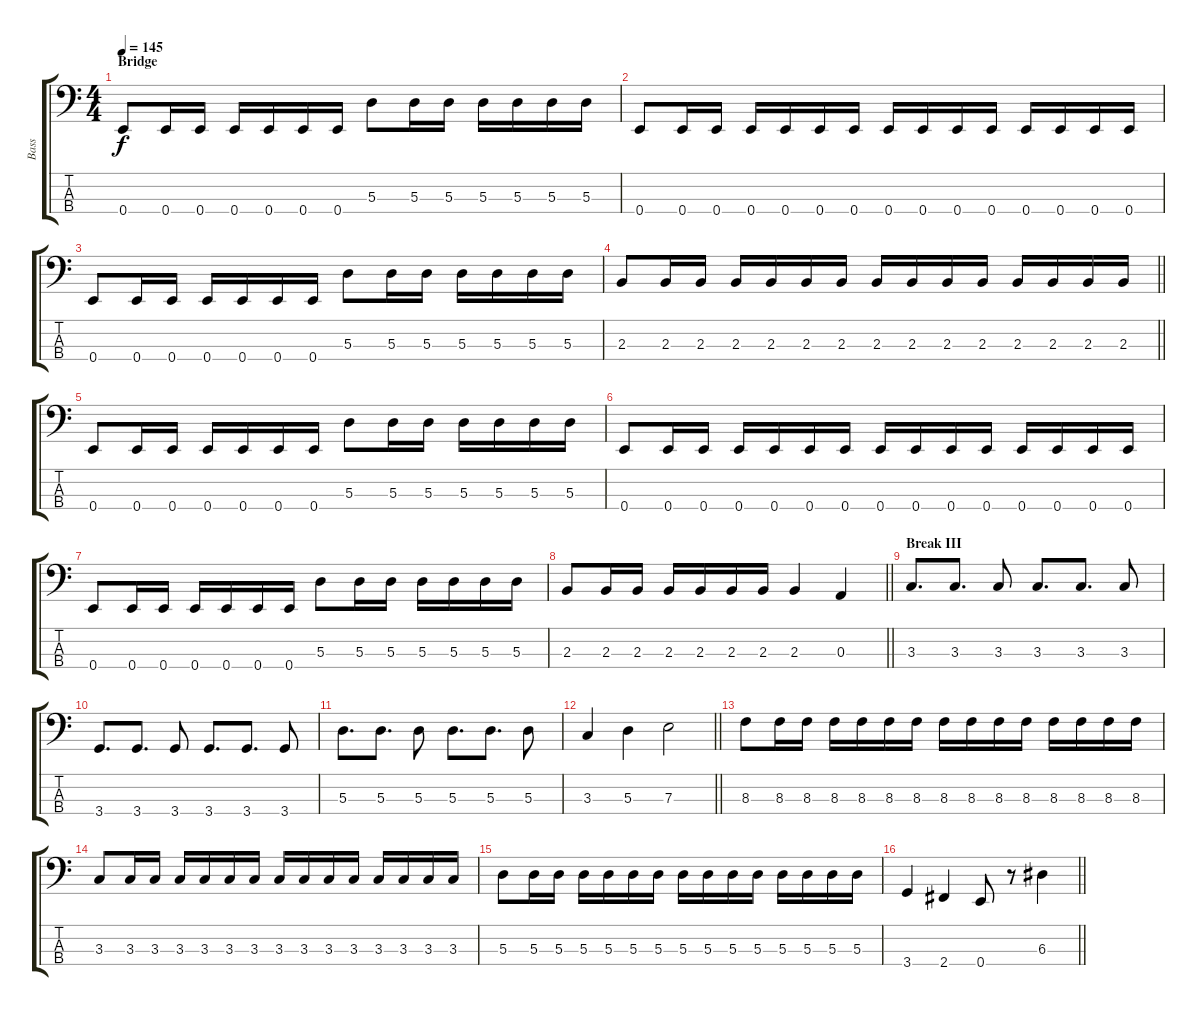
\track ("Bass" "Bass") {instrument electricbassfinger}
\staff {score tabs}
\tuning (G2 D2 A1 E1) {hide}
\ts (4 4)
\section ("" "Bridge")
\tempo 145
\clef f4
\ks c
0.4.8{dy f} 0.4.16 0.4.16 0.4.16 0.4.16 0.4.16 0.4.16 5.3.8 5.3.16 5.3.16 5.3.16 5.3.16 5.3.16 5.3.16 |
0.4.8 0.4.16 0.4.16 0.4.16 0.4.16 0.4.16 0.4.16 0.4.16 0.4.16 0.4.16 0.4.16 0.4.16 0.4.16 0.4.16 0.4.16 |
0.4.8 0.4.16 0.4.16 0.4.16 0.4.16 0.4.16 0.4.16 5.3.8 5.3.16 5.3.16 5.3.16 5.3.16 5.3.16 5.3.16 |
\barLineRight lightlight
2.3.8 2.3.16 2.3.16 2.3.16 2.3.16 2.3.16 2.3.16 2.3.16 2.3.16 2.3.16 2.3.16 2.3.16 2.3.16 2.3.16 2.3.16 |
\section ("" "")
0.4.8 0.4.16 0.4.16 0.4.16 0.4.16 0.4.16 0.4.16 5.3.8 5.3.16 5.3.16 5.3.16 5.3.16 5.3.16 5.3.16 |
0.4.8 0.4.16 0.4.16 0.4.16 0.4.16 0.4.16 0.4.16 0.4.16 0.4.16 0.4.16 0.4.16 0.4.16 0.4.16 0.4.16 0.4.16 |
0.4.8 0.4.16 0.4.16 0.4.16 0.4.16 0.4.16 0.4.16 5.3.8 5.3.16 5.3.16 5.3.16 5.3.16 5.3.16 5.3.16 |
\barLineRight lightlight
2.3.8 2.3.16 2.3.16 2.3.16 2.3.16 2.3.16 2.3.16 2.3.4 0.3.4 |
\section ("" "Break III")
3.3.8{d} 3.3.8{d} 3.3.8 3.3.8{d} 3.3.8{d} 3.3.8 |
3.4.8{d} 3.4.8{d} 3.4.8 3.4.8{d} 3.4.8{d} 3.4.8 |
5.3.8{d} 5.3.8{d} 5.3.8 5.3.8{d} 5.3.8{d} 5.3.8 |
\barLineRight lightlight
3.3.4 5.3.4 7.3.2 |
\section ("" "")
8.3.8 8.3.16 8.3.16 8.3.16 8.3.16 8.3.16 8.3.16 8.3.16 8.3.16 8.3.16 8.3.16 8.3.16 8.3.16 8.3.16 8.3.16 |
3.3.8 3.3.16 3.3.16 3.3.16 3.3.16 3.3.16 3.3.16 3.3.16 3.3.16 3.3.16 3.3.16 3.3.16 3.3.16 3.3.16 3.3.16 |
5.3.8 5.3.16 5.3.16 5.3.16 5.3.16 5.3.16 5.3.16 5.3.16 5.3.16 5.3.16 5.3.16 5.3.16 5.3.16 5.3.16 5.3.16 |
\barLineRight lightlight
3.4.4 2.4.4 0.4.8 r.8 6.3.4
